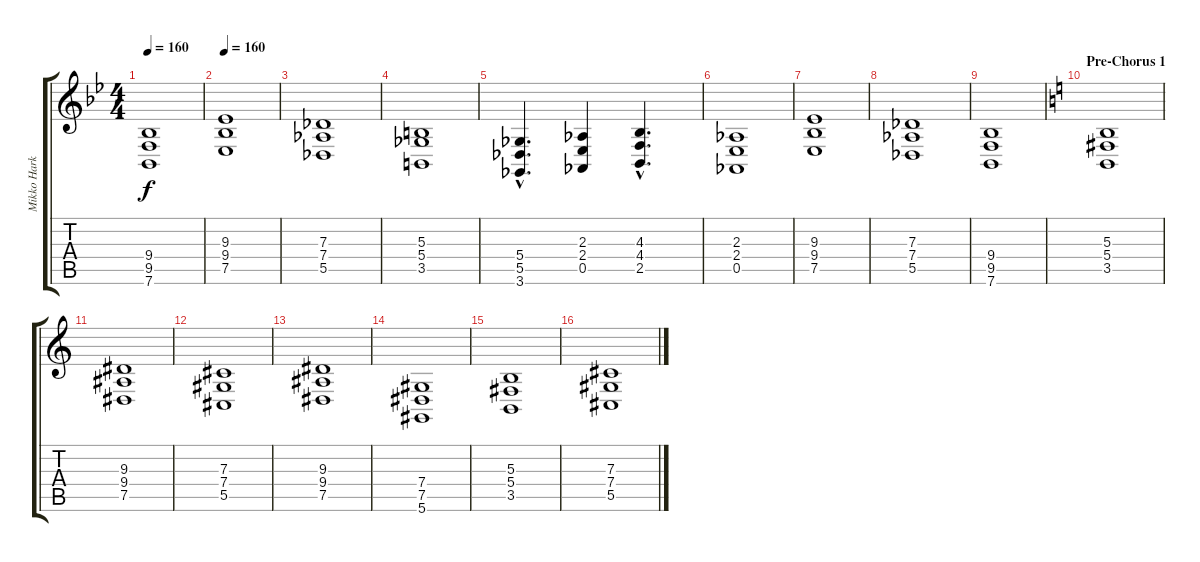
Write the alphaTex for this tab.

\track ("Mikko Harkin RH" "Mikko Hark") {instrument stringensemble1}
\staff {score tabs}
\tuning (Eb4 Bb3 Gb3 Db3 Ab2 Eb2) {hide}
\ts (4 4)
\tempo 160
\clef g2
\ks gminor
(9.4 9.5 7.6).1{dy f} |
\tempo 160
(9.3 9.4 7.5).1{volume 12 instrument stringensemble1} |
(7.3 7.4 5.5).1 |
(5.3 5.4 3.5).1 |
(5.4{hac} 5.5{hac} 3.6{hac}).4{d} (2.3 2.4 0.5).4 (4.3{hac} 4.4{hac} 2.5{hac}).4{d} |
(2.3 2.4 0.5).1 |
(9.3 9.4 7.5).1 |
(7.3 7.4 5.5).1 |
(9.4 9.5 7.6).1 |
\section ("" "Pre-Chorus 1")
\ks c
(5.3 5.4 3.5).1{volume 12 instrument stringensemble1} |
(9.3 9.4 7.5).1 |
(7.3 7.4 5.5).1 |
(9.3 9.4 7.5).1 |
(7.4 7.5 5.6).1 |
(5.3 5.4 3.5).1 |
(7.3 7.4 5.5).1
